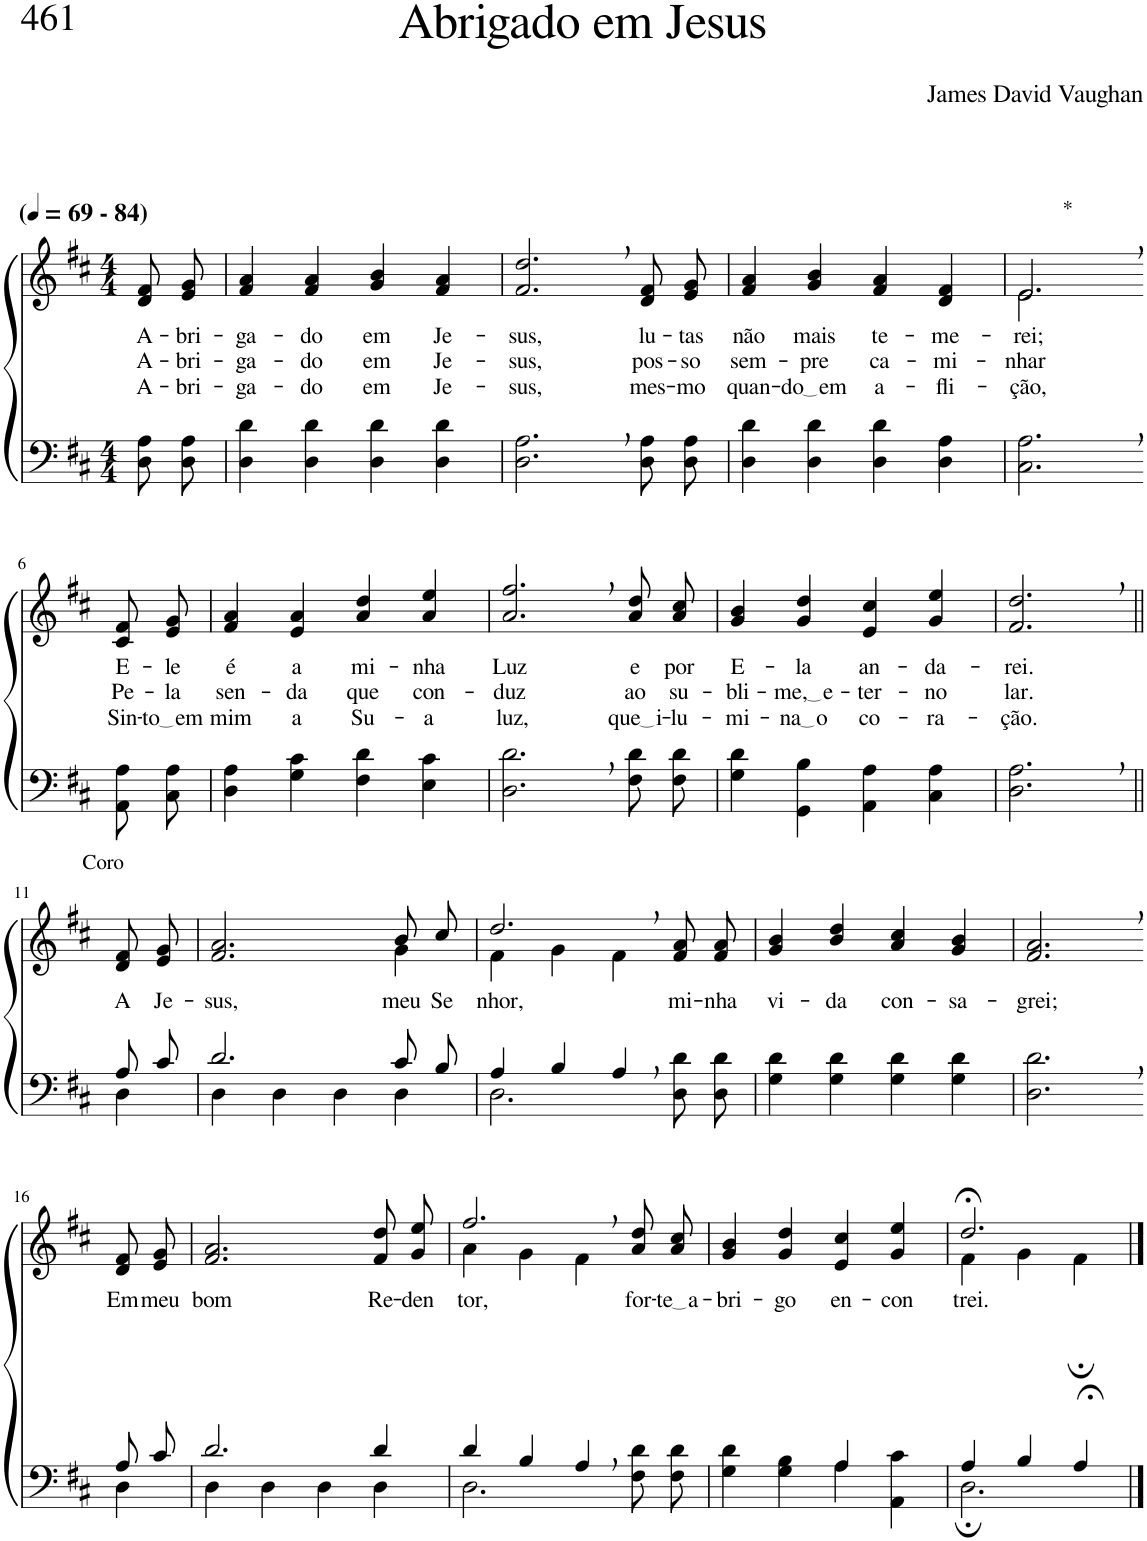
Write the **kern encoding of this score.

**kern	**kern	**text	**text	**text
*part2	*part1	*part1	*part1	*part1
*staff2	*staff1	*staff1	*staff1	*staff1
*I"Parte III e IV	*I"Parte I e II	*	*	*
*clefF4	*clefG2	*	*	*
*Trd1c2	*Trd1c2	*	*	*
*k[f#c#]	*k[f#c#]	*	*	*
*M4/4	*M4/4	*	*	*
*MM69	*MM69	*	*	*
=1	=1	=1	=1	=1
!	!LO:TX:a:B:t=(	!	!	!
!	!LO:TX:a:B:t=- 84)	!	!	!
!	!	!LO:LY:b	!LO:LY:b	!LO:LY:b
8D\ 8A\L	8d/ 8f#/L	A-	A-	A-
!	!	!LO:LY:b	!LO:LY:b	!LO:LY:b
8D\ 8A\J	8e/ 8g/J	-bri-	-bri-	-bri-
=2	=2	=2	=2	=2
!	!	!LO:LY:b	!LO:LY:b	!LO:LY:b
4D\ 4d\	4f#/ 4a/	-ga-	-ga-	-ga-
!	!	!LO:LY:b	!LO:LY:b	!LO:LY:b
4D\ 4d\	4f#/ 4a/	-do	-do	-do
!	!	!LO:LY:b	!LO:LY:b	!LO:LY:b
4D\ 4d\	4g/ 4b/	em	em	em
!	!	!LO:LY:b	!LO:LY:b	!LO:LY:b
4D\ 4d\	4f#/ 4a/	Je-	Je-	Je-
=3	=3	=3	=3	=3
!	!	!LO:LY:b	!LO:LY:b	!LO:LY:b
2.D\, 2.A\,	2.f#/, 2.dd/,	-sus,	-sus,	-sus,
!	!	!LO:LY:b	!LO:LY:b	!LO:LY:b
8D\ 8A\L	8d/ 8f#/L	lu-	pos-	mes-
!	!	!LO:LY:b	!LO:LY:b	!LO:LY:b
8D\ 8A\J	8e/ 8g/J	-tas	-so	-mo
=4	=4	=4	=4	=4
!	!	!LO:LY:b	!LO:LY:b	!LO:LY:b
4D\ 4d\	4f#/ 4a/	não	sem-	quan-
!	!	!LO:LY:b	!LO:LY:b	!LO:LY:b
4D\ 4d\	4g/ 4b/	mais	-pre	do em
!	!	!LO:LY:b	!LO:LY:b	!LO:LY:b
4D\ 4d\	4f#/ 4a/	te-	ca-	a-
!	!	!LO:LY:b	!LO:LY:b	!LO:LY:b
4D\ 4A\	4d/ 4f#/	-me-	-mi-	-fli-
=5	=5	=5	=5	=5
!	!LO:TX:a:t=*	!	!	!
!	!	!LO:LY:b	!LO:LY:b	!LO:LY:b
*	*^	*	*	*
2.C#\, 2.A\,	2.e,\	2.e/	-rei;	-nhar	-ção,
!!LO:LB:g=z
=6-	=6-	=6-	=6-	=6-	=6-
!	!	!	!LO:LY:b	!LO:LY:b	!LO:LY:b
*	*v	*v	*	*	*
8AA\ 8A\L	8c#/ 8f#/L	E-	Pe-	Sin-
!	!	!LO:LY:b	!LO:LY:b	!LO:LY:b
8C#\ 8A\J	8e/ 8g/J	-le	-la	to em
=7	=7	=7	=7	=7
!	!	!LO:LY:b	!LO:LY:b	!LO:LY:b
4D\ 4A\	4f#/ 4a/	é	sen-	mim
!	!	!LO:LY:b	!LO:LY:b	!LO:LY:b
4G\ 4c#\	4e/ 4a/	a	-da	a
!	!	!LO:LY:b	!LO:LY:b	!LO:LY:b
4F#\ 4d\	4a/ 4dd/	mi-	que	Su-
!	!	!LO:LY:b	!LO:LY:b	!LO:LY:b
4E\ 4c#\	4a/ 4ee/	-nha	con-	-a
=8	=8	=8	=8	=8
!	!	!LO:LY:b	!LO:LY:b	!LO:LY:b
2.D\, 2.d\,	2.a/, 2.ff#/,	Luz	-duz	luz,
!	!	!LO:LY:b	!LO:LY:b	!LO:LY:b
8F#\ 8d\L	8a\ 8dd\L	e	ao	que i
!	!	!LO:LY:b	!LO:LY:b	!LO:LY:b
8F#\ 8d\J	8a\ 8cc#\J	por	su-	-lu-
=9	=9	=9	=9	=9
!	!	!LO:LY:b	!LO:LY:b	!LO:LY:b
4G\ 4d\	4g/ 4b/	E-	-bli-	-mi-
!	!	!LO:LY:b	!LO:LY:b	!LO:LY:b
4GG\ 4B\	4g/ 4dd/	-la	me, e	na o
!	!	!LO:LY:b	!LO:LY:b	!LO:LY:b
4AA\ 4A\	4e/ 4cc#/	an-	-ter-	co-
!	!	!LO:LY:b	!LO:LY:b	!LO:LY:b
4C#\ 4A\	4g/ 4ee/	-da-	-no	-ra-
=10	=10	=10	=10	=10
!	!	!LO:LY:b	!LO:LY:b	!LO:LY:b
2.D\, 2.A\,	2.f#/, 2.dd/,	-rei.	lar.	-ção.
!!LO:LB:g=z
=11||	=11||	=11||	=11||	=11||
*^	*	*	*	*
!	!	!LO:TX:a:t=Coro	!	!	!
!	!	!	!LO:LY:b	!	!
8A/L	4D\	8d/ 8f#/L	A	.	.
!	!	!	!LO:LY:b	!	!
8c#/J	.	8e/ 8g/J	Je-	.	.
=12	=12	=12	=12	=12	=12
!	!	!	!LO:LY:b	!	!
*	*	*^	*	*	*
2.d/	4D\	2.f#/ 2.a/	2.ryy	-sus,	.	.
.	4D\	.	.	.	.	.
.	4D\	.	.	.	.	.
!	!	!	!	!LO:LY:b	!	!
8c#/L	4D\	8b/L	4g\	meu	.	.
!	!	!	!	!LO:LY:b	!	!
8B/J	.	8cc#/J	.	Se-	.	.
=13	=13	=13	=13	=13	=13	=13
!	!	!	!	!LO:LY:b	!	!
4A/	2.D\	2.dd,/	4f#\	-nhor,	.	.
4B/	.	.	4g\	.	.	.
4A,/	.	.	4f#\	.	.	.
!	!	!	!	!LO:LY:b	!	!
4ryy	8D\ 8d\L	8f#/ 8a/L	4ryy	mi-	.	.
!	!	!	!	!LO:LY:b	!	!
.	8D\ 8d\J	8f#/ 8a/J	.	-nha	.	.
*	*	*v	*v	*	*	*
=14	=14	=14	=14	=14	=14
!	!	!	!LO:LY:b	!	!
*v	*v	*	*	*	*
4G\ 4d\	4g/ 4b/	vi-	.	.
!	!	!LO:LY:b	!	!
4G\ 4d\	4b/ 4dd/	-da	.	.
!	!	!LO:LY:b	!	!
4G\ 4d\	4a/ 4cc#/	con-	.	.
!	!	!LO:LY:b	!	!
4G\ 4d\	4g/ 4b/	-sa-	.	.
=15	=15	=15	=15	=15
!	!	!LO:LY:b	!	!
2.D\, 2.d\,	2.f#/, 2.a/,	-grei;	.	.
!!LO:LB:g=z
=16-	=16-	=16-	=16-	=16-
*^	*	*	*	*
!	!	!	!LO:LY:b	!	!
8A/L	4D\	8d/ 8f#/L	Em	.	.
!	!	!	!LO:LY:b	!	!
8c#/J	.	8e/ 8g/J	meu	.	.
=17	=17	=17	=17	=17	=17
!	!	!	!LO:LY:b	!	!
2.d/	4D\	2.f#/ 2.a/	bom	.	.
.	4D\	.	.	.	.
.	4D\	.	.	.	.
!	!	!	!LO:LY:b	!	!
4d/	4D\	8f#\ 8dd\L	Re-	.	.
!	!	!	!LO:LY:b	!	!
.	.	8g\ 8ee\J	-den-	.	.
=18	=18	=18	=18	=18	=18
*	*	*^	*	*	*
!	!	!	!	!LO:LY:b	!	!
4d/	2.D\	2.ff#,/	4a\	-tor,	.	.
4B/	.	.	4g\	.	.	.
4A,/	.	.	4f#\	.	.	.
!	!	!	!	!LO:LY:b	!	!
4ryy	8F#\ 8d\L	8a\ 8dd\L	4ryy	for-	.	.
!	!	!	!	!LO:LY:b	!	!
.	8F#\ 8d\J	8a\ 8cc#\J	.	te a	.	.
*	*	*v	*v	*	*	*
=19	=19	=19	=19	=19	=19
!	!	!	!LO:LY:b	!	!
2ryy	4G\ 4d\	4g/ 4b/	-bri-	.	.
!	!	!	!LO:LY:b	!	!
.	4G\ 4B\	4g/ 4dd/	-go	.	.
!	!	!	!LO:LY:b	!	!
4A/	4A\	4e/ 4cc#/	en-	.	.
!	!	!	!LO:LY:b	!	!
4ryy	4AA\ 4c#\	4g/ 4ee/	-con-	.	.
=20	=20	=20	=20	=20	=20
*	*	*^	*	*	*
!	!	!	!	!LO:LY:b	!	!
4A/	2.D;\	2.dd;</	4f#\	-trei.	.	.
4B/	.	.	4g\	.	.	.
4A;</	.	.	4f#;\	.	.	.
*v	*v	*	*	*	*	*
*	*v	*v	*	*	*
==	==	==	==	==
*-	*-	*-	*-	*-
